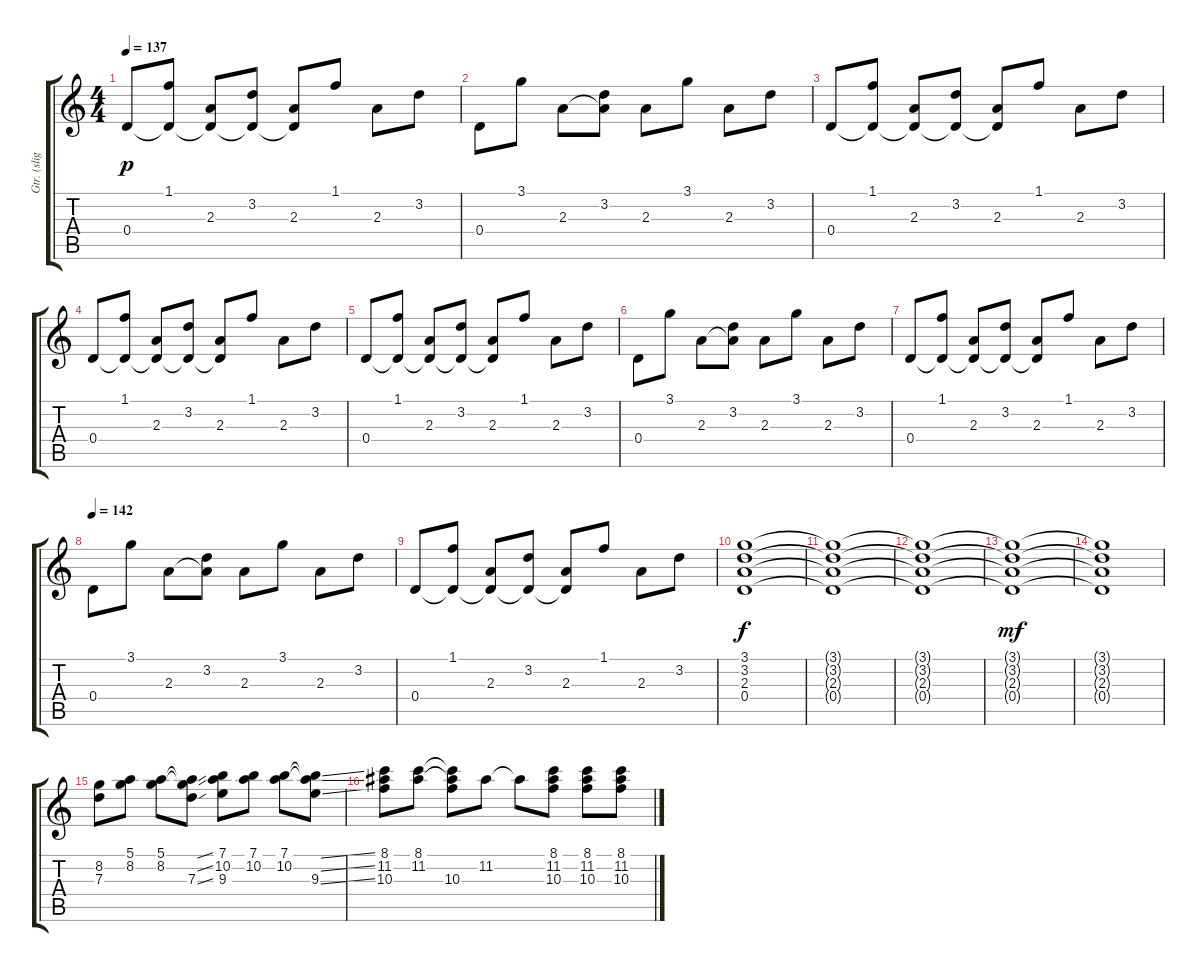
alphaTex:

\track ("Gtr. (slight dist. w/ flanger)" "Gtr. (slig") {instrument electricguitarclean}
\staff {score tabs}
\tuning (E4 B3 G3 D3 A2 E2) {hide}
\ts (4 4)
\tempo 137
\clef g2
\ks c
0.4.8{dy p} (1.1 0.4{t}).8 (2.3 0.4{t}).8 (3.2 0.4{t}).8 (2.3 0.4{t}).8 1.1.8 2.3.8 3.2.8 |
0.4.8 3.1.8 2.3.8 (3.2 2.3{t}).8 2.3.8 3.1.8 2.3.8 3.2.8 |
0.4.8 (1.1 0.4{t}).8 (2.3 0.4{t}).8 (3.2 0.4{t}).8 (2.3 0.4{t}).8 1.1.8 2.3.8 3.2.8 |
0.4.8 (1.1 0.4{t}).8 (2.3 0.4{t}).8 (3.2 0.4{t}).8 (2.3 0.4{t}).8 1.1.8 2.3.8 3.2.8 |
0.4.8 (1.1 0.4{t}).8 (2.3 0.4{t}).8 (3.2 0.4{t}).8 (2.3 0.4{t}).8 1.1.8 2.3.8 3.2.8 |
0.4.8 3.1.8 2.3.8 (3.2 2.3{t}).8 2.3.8 3.1.8 2.3.8 3.2.8 |
0.4.8 (1.1 0.4{t}).8 (2.3 0.4{t}).8 (3.2 0.4{t}).8 (2.3 0.4{t}).8 1.1.8 2.3.8 3.2.8 |
\tempo 142
0.4.8 3.1.8 2.3.8 (3.2 2.3{t}).8 2.3.8 3.1.8 2.3.8 3.2.8 |
0.4.8 (1.1 0.4{t}).8 (2.3 0.4{t}).8 (3.2 0.4{t}).8 (2.3 0.4{t}).8 1.1.8 2.3.8 3.2.8 |
(3.1 3.2 2.3 0.4).1{dy f} |
(3.1{t} 3.2{t} 2.3{t} 0.4{t}).1 |
(3.1{t} 3.2{t} 2.3{t} 0.4{t}).1 |
(3.1{t} 3.2{t} 2.3{t} 0.4{t}).1{dy mf} |
(3.1{t} 3.2{t} 2.3{t} 0.4{t}).1 |
(8.2 7.3).8 (5.1 8.2).8 (5.1 8.2).8 (5.1{ss t} 8.2{ss t} 7.3{ss}).8 (7.1 10.2 9.3).8 (7.1 10.2).8 (7.1 10.2).8 (7.1{ss t} 10.2{ss t} 9.3{ss}).8 |
(8.1 11.2 10.3).8 (8.1 11.2).8 (8.1{t} 11.2{t} 10.3).8 11.2.8 11.2{t}.8 (8.1 11.2 10.3).8 (8.1 11.2 10.3).8 (8.1{ss} 11.2 10.3).8
